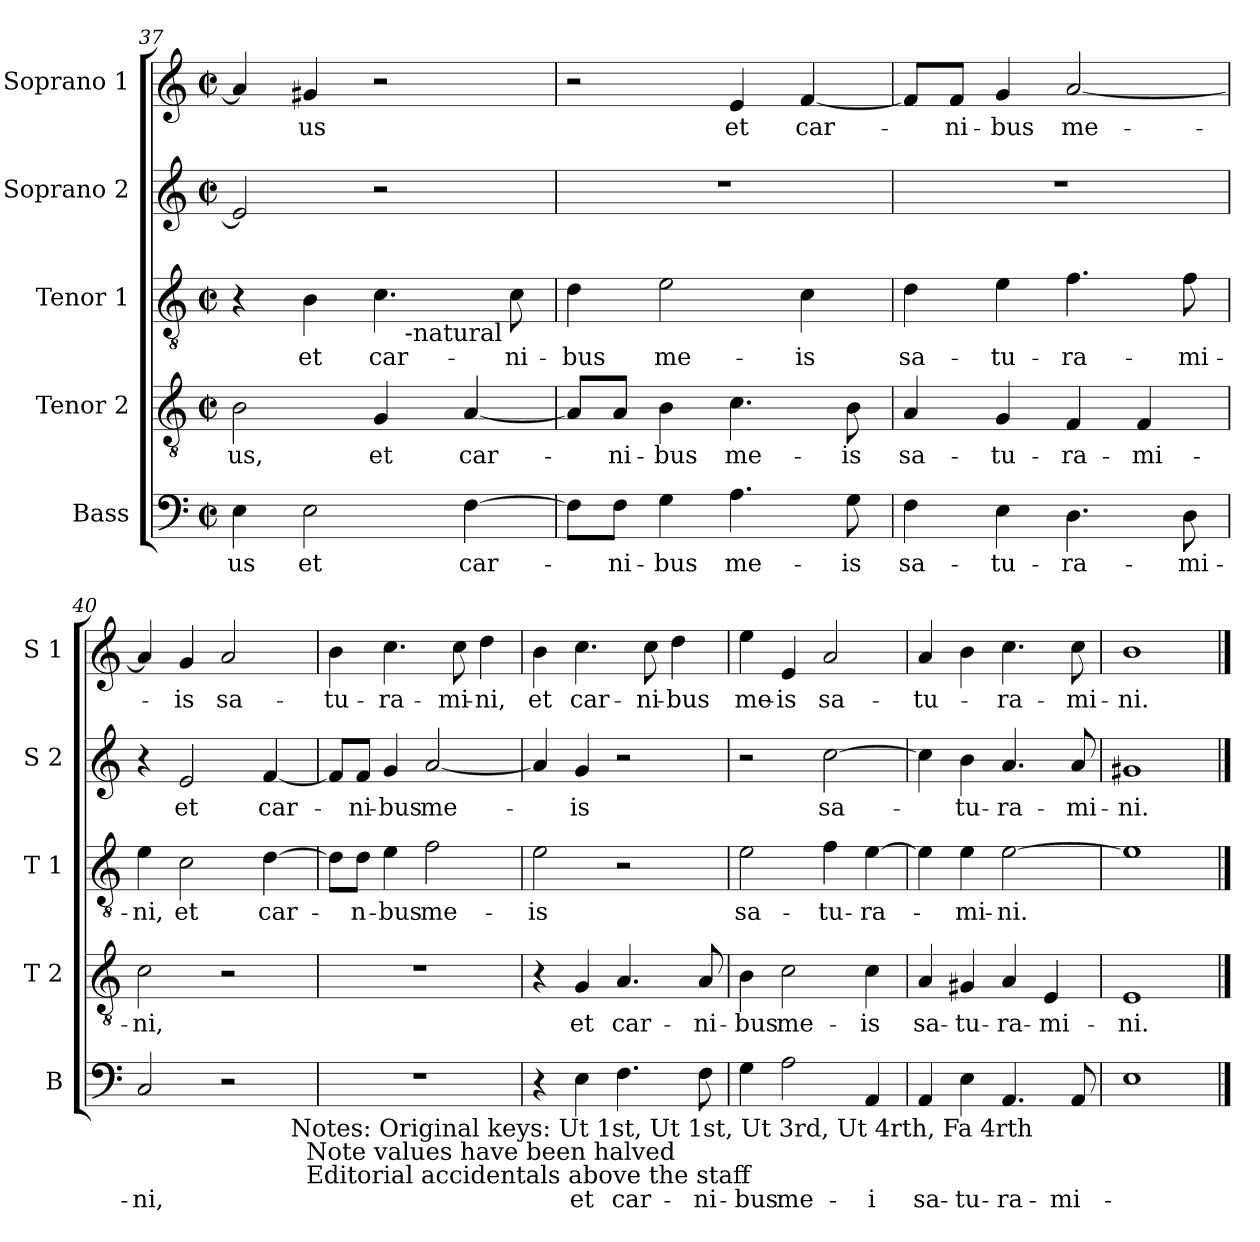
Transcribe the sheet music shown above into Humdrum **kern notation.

**kern	**text	**kern	**text	**kern	**text	**kern	**text	**kern	**text
*part5	*part5	*part4	*part4	*part3	*part3	*part2	*part2	*part1	*part1
*staff5	*staff5	*staff4	*staff4	*staff3	*staff3	*staff2	*staff2	*staff1	*staff1
*I"Bass	*	*I"Tenor 2	*	*I"Tenor 1	*	*I"Soprano 2	*	*I"Soprano 1	*
*I'B	*	*I'T 2	*	*I'T 1	*	*I'S 2	*	*I'S 1	*
*clefF4	*	*clefGv2	*	*clefGv2	*	*clefG2	*	*clefG2	*
*k[]	*	*k[]	*	*k[]	*	*k[]	*	*k[]	*
*C:	*	*C:	*	*C:	*	*C:	*	*C:	*
*M2/2	*	*M2/2	*	*M2/2	*	*M2/2	*	*M2/2	*
*met(c|)	*	*met(c|)	*	*met(c|)	*	*met(c|)	*	*met(c|)	*
=37	=37	=37	=37	=37	=37	=37	=37	=37	=37
*	*	*	*	*^	*	*	*	*	*
4E\	-us	2B\	-us,	4r	2ryy	.	2e/]	.	4a/]	.
2E\	et	.	.	4B\	.	et	.	.	4g#X/	-us
.	.	4G/	et	4.c\	16ryy	car-	2r	.	2r	.
!	!	!	!	!	!LO:TX:b:t=-natural	!	!	!	!	!
.	.	.	.	.	4..ryy	.	.	.	.	.
[4F\	car-	[4A/	car-	.	.	.	.	.	.	.
.	.	.	.	8c\	.	-ni-	.	.	.	.
*	*	*	*	*v	*v	*	*	*	*	*
=38	=38	=38	=38	=38	=38	=38	=38	=38	=38
8F\L]	.	8A/L]	.	4d\	-bus	1r	.	2r	.
8F\J	-ni-	8A/J	-ni-	.	.	.	.	.	.
4G\	-bus	4B\	-bus	2e\	me-	.	.	.	.
4.A\	me-	4.c\	me-	.	.	.	.	4e/	et
.	.	.	.	4c\	-is	.	.	[4f/	car-
8G\	-is	8B\	-is	.	.	.	.	.	.
=39	=39	=39	=39	=39	=39	=39	=39	=39	=39
4F\	sa-	4A/	sa-	4d\	sa-	1r	.	8f/L]	.
.	.	.	.	.	.	.	.	8f/J	-ni-
4E\	-tu-	4G/	-tu-	4e\	-tu-	.	.	4g/	-bus
4.D\	-ra-	4F/	-ra-	4.f\	-ra-	.	.	[2a/	me-
.	.	4F/	-mi-	.	.	.	.	.	.
8D\	-mi-	.	.	8f\	-mi-	.	.	.	.
!!LO:LB:g=z
=40	=40	=40	=40	=40	=40	=40	=40	=40	=40
*^	*	*	*	*	*	*	*	*	*
2C/	2..ryy	-ni,	2c\	-ni,	4e\	-ni,	4r	.	4a/]	.
.	.	.	.	.	2c\	et	2e/	et	4g/	-is
2r	.	.	2r	.	.	.	.	.	2a/	sa-
.	.	.	.	.	[4d\	car-	[4f/	car-	.	.
!	!LO:TX:b:t=Notes&colon; Original keys&colon; Ut 1st, Ut 1st, Ut 3rd, Ut 4rth, Fa 4rth\n            Note values have been halved\n            Editorial accidentals above the staff	!	!	!	!	!	!	!	!	!
.	8ryy	.	.	.	.	.	.	.	.	.
*v	*v	*	*	*	*	*	*	*	*	*
=41	=41	=41	=41	=41	=41	=41	=41	=41	=41
1r	.	1r	.	8d\L]	.	8f/L]	.	4b\	-tu-
.	.	.	.	8d\J	-n-	8f/J	-ni-	.	.
.	.	.	.	4e\	-bus	4g/	-bus	4.cc\	-ra-
.	.	.	.	2f\	me-	[2a/	me-	.	.
.	.	.	.	.	.	.	.	8cc\	-mi-
.	.	.	.	.	.	.	.	4dd\	-ni,
=42	=42	=42	=42	=42	=42	=42	=42	=42	=42
4r	.	4r	.	2e\	-is	4a/]	.	4b\	et
4E\	et	4G/	et	.	.	4g/	-is	4.cc\	car-
4.F\	car-	4.A/	car-	2r	.	2r	.	.	.
.	.	.	.	.	.	.	.	8cc\	-ni-
.	.	.	.	.	.	.	.	4dd\	-bus
8F\	-ni-	8A/	-ni-	.	.	.	.	.	.
=43	=43	=43	=43	=43	=43	=43	=43	=43	=43
4G\	-bus	4B\	-bus	2e\	sa-	2r	.	4ee\	me-
2A\	me-	2c\	me-	.	.	.	.	4e/	-is
.	.	.	.	4f\	-tu-	[2cc\	sa-	2a/	sa-
4AA/	-i	4c\	-is	[4e\	-ra-	.	.	.	.
=44	=44	=44	=44	=44	=44	=44	=44	=44	=44
4AA/	sa-	4A/	sa-	4e\]	.	4cc\]	.	4a/	-tu-
4E\	-tu-	4G#X/	-tu-	4e\	-mi-	4b\	-tu-	4b\	.
4.AA/	-ra-	4A/	-ra-	[2e\	-ni.	4.a/	-ra-	4.cc\	-ra-
.	.	4E/	-mi-	.	.	.	.	.	.
8AA/	-mi-	.	.	.	.	8a/	-mi-	8cc\	-mi-
=45	=45	=45	=45	=45	=45	=45	=45	=45	=45
1E	.	1E	-ni.	1e]	.	1g#X	-ni.	1b	-ni.
==	==	==	==	==	==	==	==	==	==
*-	*-	*-	*-	*-	*-	*-	*-	*-	*-
